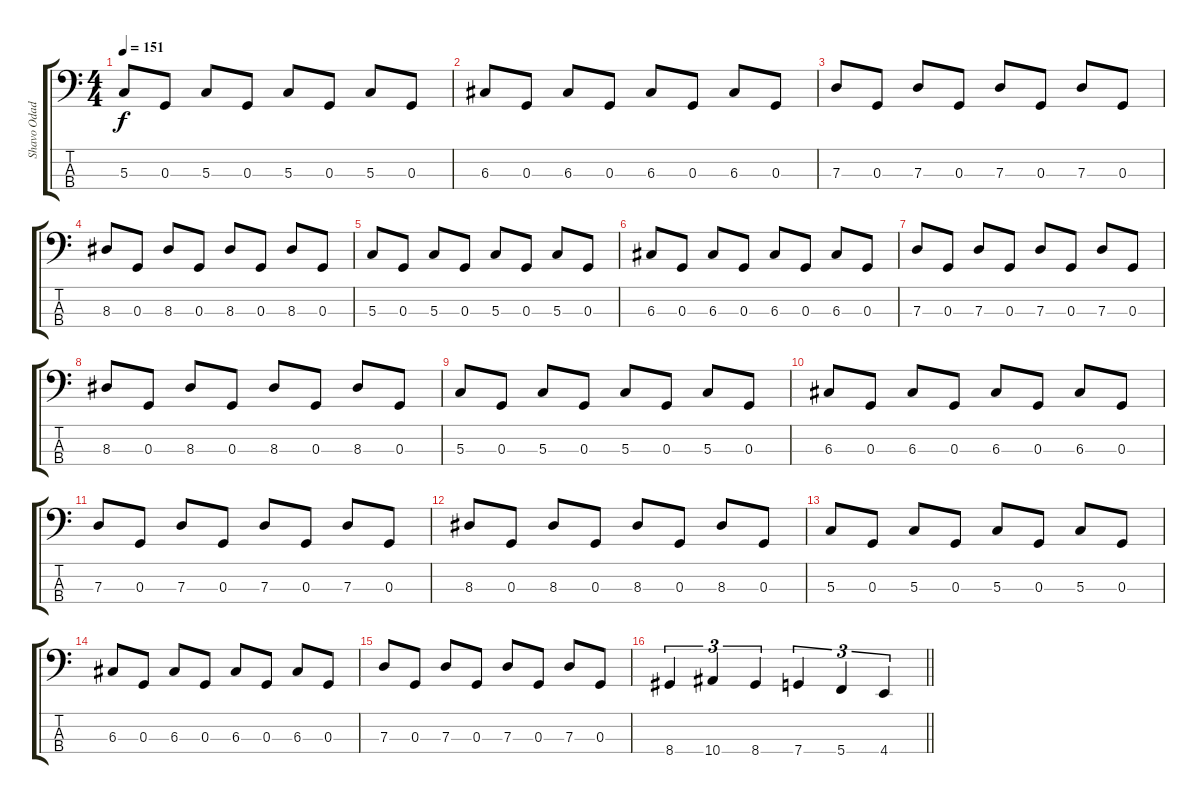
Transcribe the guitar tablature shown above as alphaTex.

\track ("Shavo Odadjian" "Shavo Odad") {instrument electricbasspick}
\staff {score tabs}
\tuning (F2 C2 G1 C1) {hide}
\ts (4 4)
\tempo 151
\clef f4
\ks c
5.3.8{dy f} 0.3.8 5.3.8 0.3.8 5.3.8 0.3.8 5.3.8 0.3.8 |
6.3.8 0.3.8 6.3.8 0.3.8 6.3.8 0.3.8 6.3.8 0.3.8 |
7.3.8 0.3.8 7.3.8 0.3.8 7.3.8 0.3.8 7.3.8 0.3.8 |
8.3.8 0.3.8 8.3.8 0.3.8 8.3.8 0.3.8 8.3.8 0.3.8 |
5.3.8 0.3.8 5.3.8 0.3.8 5.3.8 0.3.8 5.3.8 0.3.8 |
6.3.8 0.3.8 6.3.8 0.3.8 6.3.8 0.3.8 6.3.8 0.3.8 |
7.3.8 0.3.8 7.3.8 0.3.8 7.3.8 0.3.8 7.3.8 0.3.8 |
8.3.8 0.3.8 8.3.8 0.3.8 8.3.8 0.3.8 8.3.8 0.3.8 |
5.3.8 0.3.8 5.3.8 0.3.8 5.3.8 0.3.8 5.3.8 0.3.8 |
6.3.8 0.3.8 6.3.8 0.3.8 6.3.8 0.3.8 6.3.8 0.3.8 |
7.3.8 0.3.8 7.3.8 0.3.8 7.3.8 0.3.8 7.3.8 0.3.8 |
8.3.8 0.3.8 8.3.8 0.3.8 8.3.8 0.3.8 8.3.8 0.3.8 |
5.3.8 0.3.8 5.3.8 0.3.8 5.3.8 0.3.8 5.3.8 0.3.8 |
6.3.8 0.3.8 6.3.8 0.3.8 6.3.8 0.3.8 6.3.8 0.3.8 |
7.3.8 0.3.8 7.3.8 0.3.8 7.3.8 0.3.8 7.3.8 0.3.8 |
\barLineRight lightlight
8.4.4{tu (3 2)} 10.4.4{tu (3 2)} 8.4.4{tu (3 2)} 7.4.4{tu (3 2)} 5.4.4{tu (3 2)} 4.4.4{tu (3 2)}
